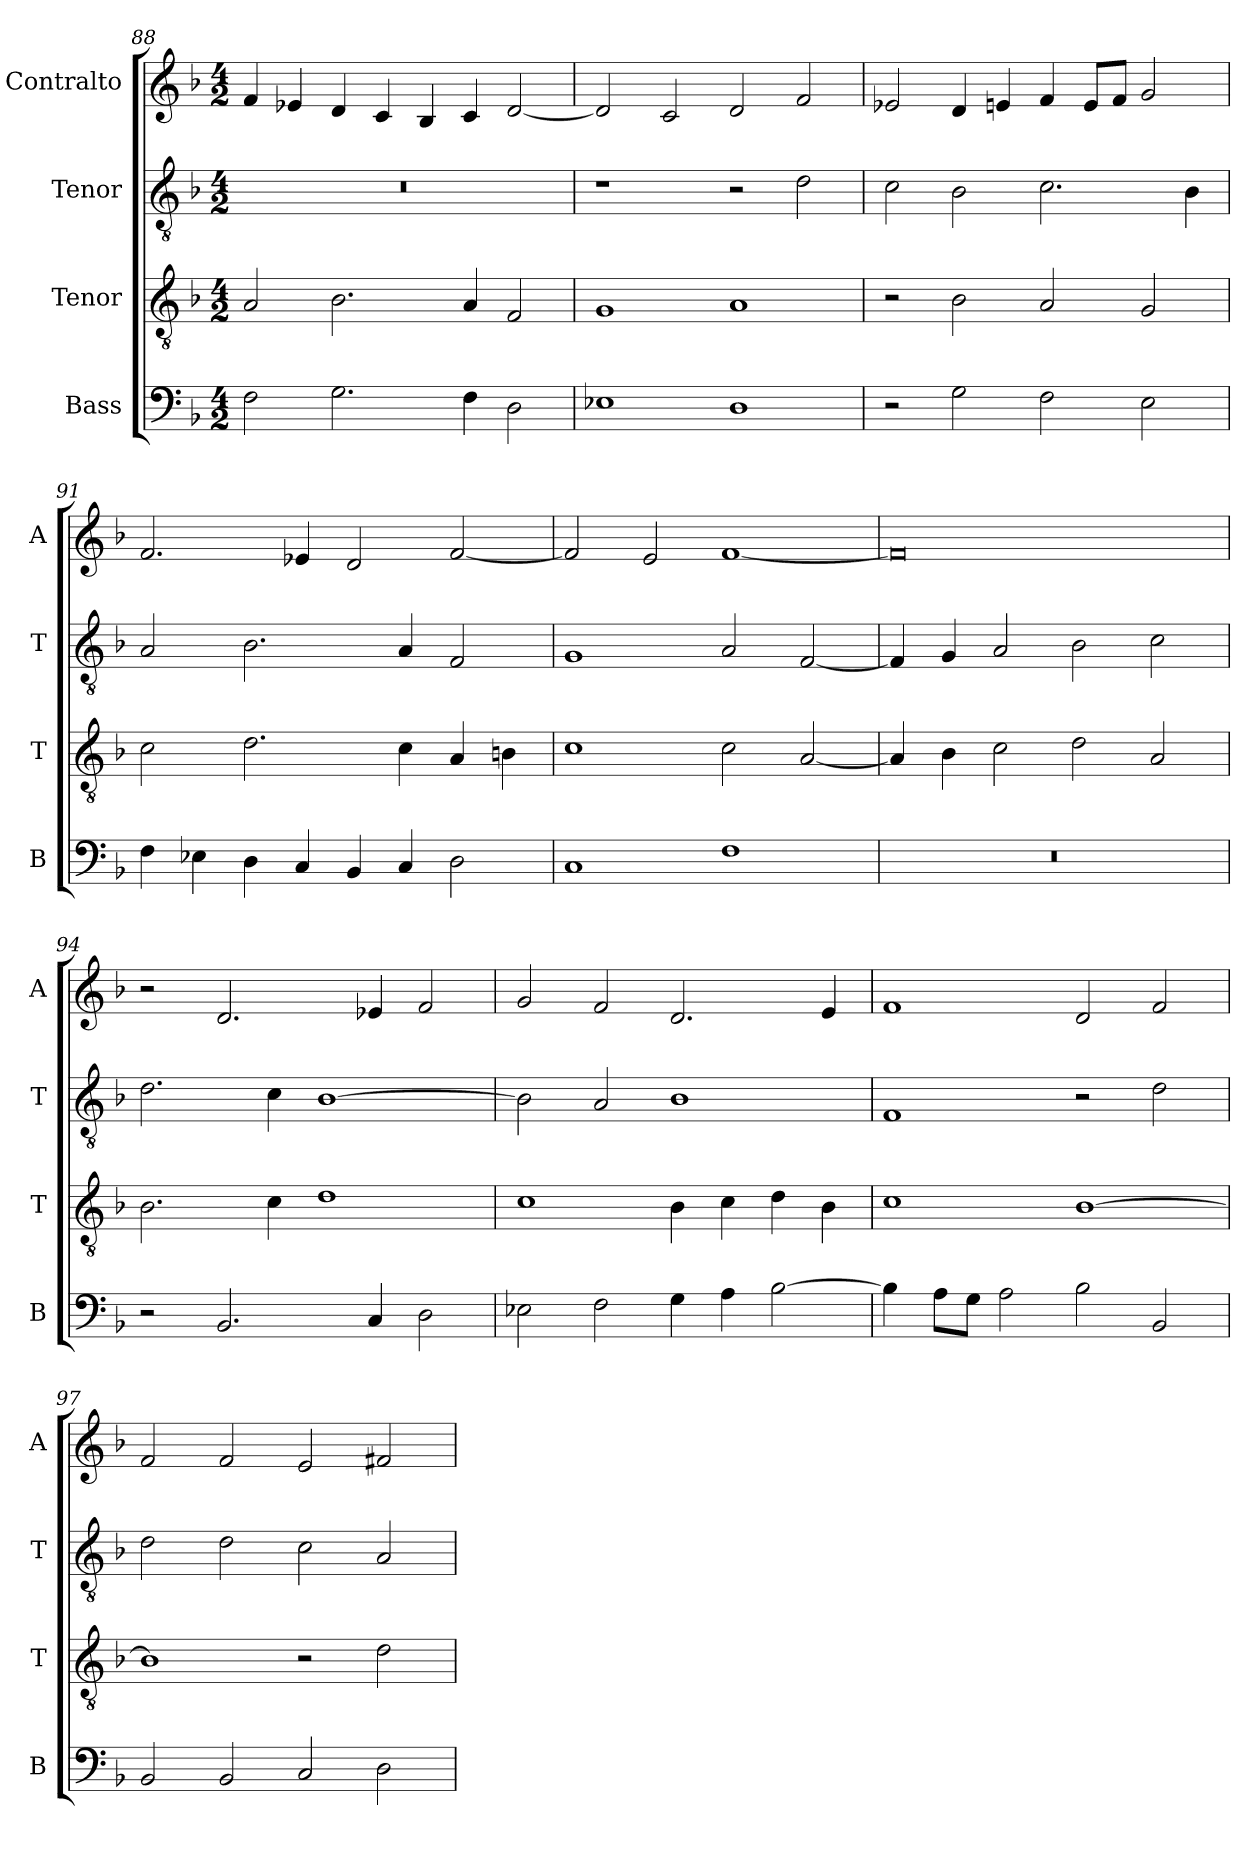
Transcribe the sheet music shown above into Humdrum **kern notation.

**kern	**kern	**kern	**kern
*part4	*part3	*part2	*part1
*staff4	*staff3	*staff2	*staff1
*I"Bass	*I"Tenor	*I"Tenor	*I"Contralto
*I'B	*I'T	*I'T	*I'A
*clefF4	*clefGv2	*clefGv2	*clefG2
*k[b-]	*k[b-]	*k[b-]	*k[b-]
*G:dor	*G:dor	*G:dor	*G:dor
*M4/2	*M4/2	*M4/2	*M4/2
=88	=88	=88	=88
2F	2A	0r	4f
.	.	.	4e-X
2.G	2.B-	.	4d
.	.	.	4c
.	.	.	4B-
4F	4A	.	4c
2D	2F	.	[2d
=89	=89	=89	=89
1E-X	1G	1r	2d]
.	.	.	2c
1D	1A	2r	2d
.	.	2d	2f
=90	=90	=90	=90
2r	2r	2c	2e-X
2G	2B-	2B-	4d
.	.	.	4en
2F	2A	2.c	4f
.	.	.	8e/L
.	.	.	8f/J
2E	2G	.	2g
.	.	4B-	.
=91	=91	=91	=91
4F	2c	2A	2.f
4E-X	.	.	.
4D	2.d	2.B-	.
4C	.	.	4e-X
4BB-	.	.	2d
4C	4c	4A	.
2D	4A	2F	[2f
.	4Bn	.	.
=92	=92	=92	=92
1C	1c	1G	2f]
.	.	.	2e
1F	2c	2A	[1f
.	[2A	[2F	.
=93	=93	=93	=93
0r	4A]	4F]	0f]
.	4B-	4G	.
.	2c	2A	.
.	2d	2B-	.
.	2A	2c	.
=94	=94	=94	=94
2r	2.B-	2.d	2r
2.BB-	.	.	2.d
.	4c	4c	.
.	1d	[1B-	.
4C	.	.	4e-X
2D	.	.	2f
=95	=95	=95	=95
2E-X	1c	2B-]	2g
2F	.	2A	2f
4G	4B-	1B-	2.d
4A	4c	.	.
[2B-	4d	.	.
.	4B-	.	4e
=96	=96	=96	=96
4B-]	1c	1F	1f
8A\L	.	.	.
8G\J	.	.	.
2A	.	.	.
2B-	[1B-	2r	2d
2BB-	.	2d	2f
=97	=97	=97	=97
2BB-	1B-]	2d	2f
2BB-	.	2d	2f
2C	2r	2c	2e
2D	2d	2A	2f#X
=	=	=	=
*-	*-	*-	*-
